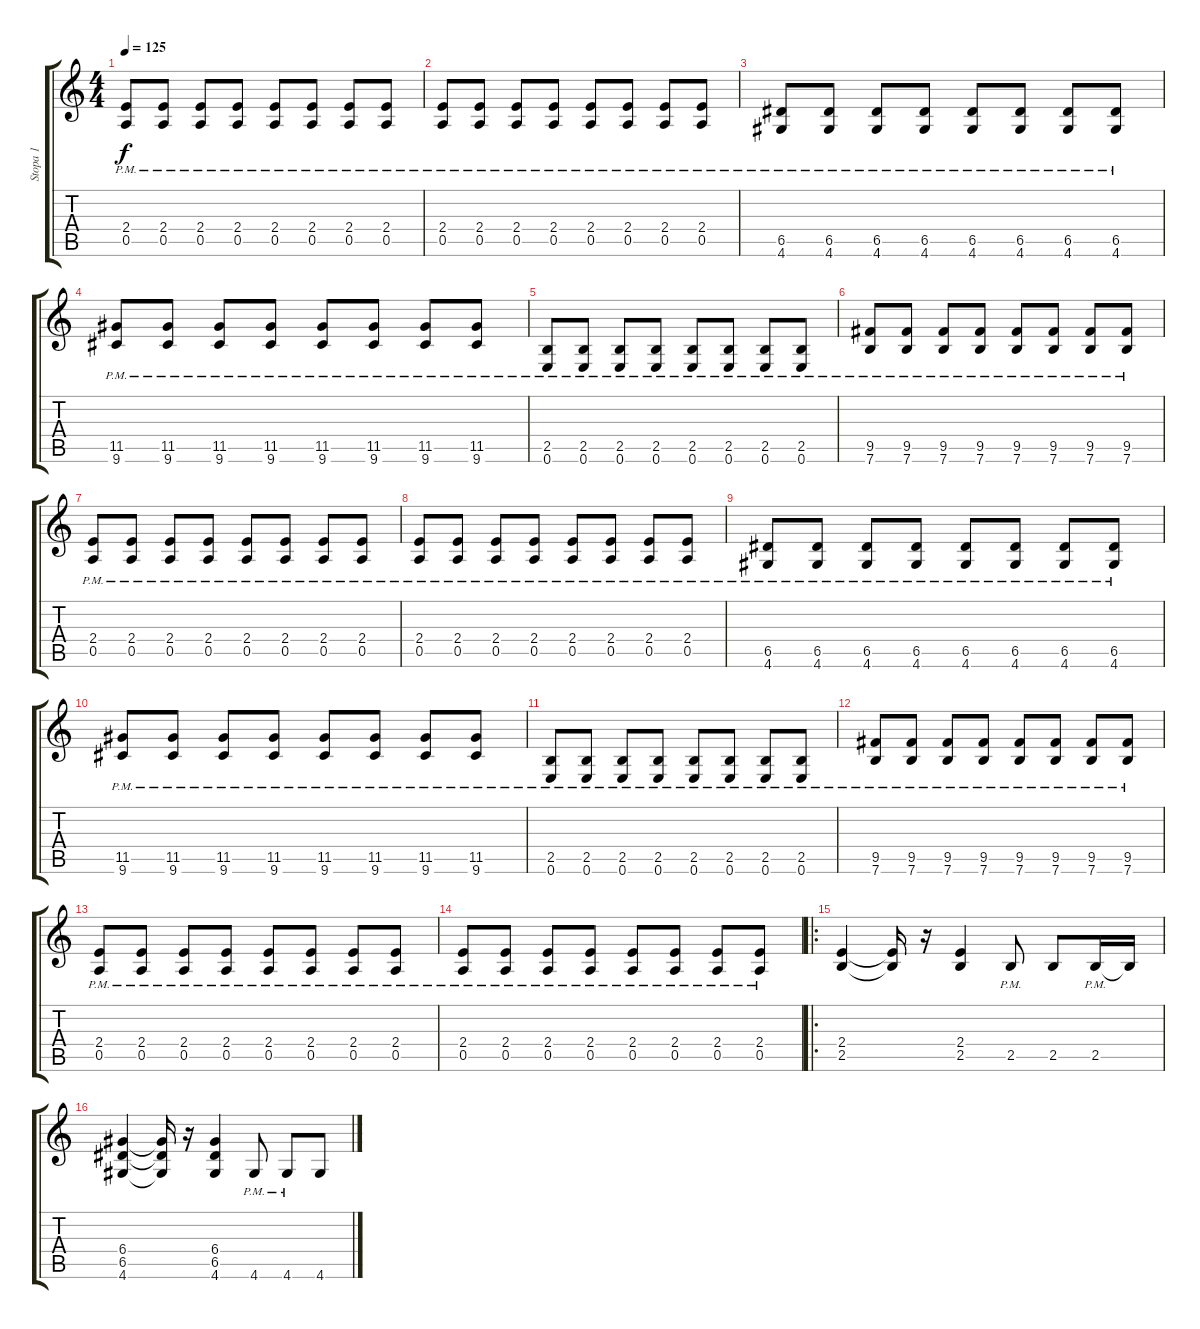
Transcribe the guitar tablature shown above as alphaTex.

\track ("Stopa 1" "Stopa 1") {instrument overdrivenguitar}
\staff {score tabs}
\tuning (E4 B3 G3 D3 A2 E2) {hide}
\ts (4 4)
\tempo 125
\clef g2
\ks c
(2.4{pm} 0.5{pm}).8{dy f} (2.4{pm} 0.5{pm}).8 (2.4{pm} 0.5{pm}).8 (2.4{pm} 0.5{pm}).8 (2.4{pm} 0.5{pm}).8 (2.4{pm} 0.5{pm}).8 (2.4{pm} 0.5{pm}).8 (2.4{pm} 0.5{pm}).8 |
(2.4{pm} 0.5{pm}).8 (2.4{pm} 0.5{pm}).8 (2.4{pm} 0.5{pm}).8 (2.4{pm} 0.5{pm}).8 (2.4{pm} 0.5{pm}).8 (2.4{pm} 0.5{pm}).8 (2.4{pm} 0.5{pm}).8 (2.4{pm} 0.5{pm}).8 |
(6.5{pm} 4.6{pm}).8 (6.5{pm} 4.6{pm}).8 (6.5{pm} 4.6{pm}).8 (6.5{pm} 4.6{pm}).8 (6.5{pm} 4.6{pm}).8 (6.5{pm} 4.6{pm}).8 (6.5{pm} 4.6{pm}).8 (6.5{pm} 4.6{pm}).8 |
(11.5{pm} 9.6{pm}).8 (11.5{pm} 9.6{pm}).8 (11.5{pm} 9.6{pm}).8 (11.5{pm} 9.6{pm}).8 (11.5{pm} 9.6{pm}).8 (11.5{pm} 9.6{pm}).8 (11.5{pm} 9.6{pm}).8 (11.5{pm} 9.6{pm}).8 |
(2.5{pm} 0.6{pm}).8 (2.5{pm} 0.6{pm}).8 (2.5{pm} 0.6{pm}).8 (2.5{pm} 0.6{pm}).8 (2.5{pm} 0.6{pm}).8 (2.5{pm} 0.6{pm}).8 (2.5{pm} 0.6{pm}).8 (2.5{pm} 0.6{pm}).8 |
(9.5{pm} 7.6{pm}).8 (9.5{pm} 7.6{pm}).8 (9.5{pm} 7.6{pm}).8 (9.5{pm} 7.6{pm}).8 (9.5{pm} 7.6{pm}).8 (9.5{pm} 7.6{pm}).8 (9.5{pm} 7.6{pm}).8 (9.5{pm} 7.6{pm}).8 |
(2.4{pm} 0.5{pm}).8 (2.4{pm} 0.5{pm}).8 (2.4{pm} 0.5{pm}).8 (2.4{pm} 0.5{pm}).8 (2.4{pm} 0.5{pm}).8 (2.4{pm} 0.5{pm}).8 (2.4{pm} 0.5{pm}).8 (2.4{pm} 0.5{pm}).8 |
(2.4{pm} 0.5{pm}).8 (2.4{pm} 0.5{pm}).8 (2.4{pm} 0.5{pm}).8 (2.4{pm} 0.5{pm}).8 (2.4{pm} 0.5{pm}).8 (2.4{pm} 0.5{pm}).8 (2.4{pm} 0.5{pm}).8 (2.4{pm} 0.5{pm}).8 |
(6.5{pm} 4.6{pm}).8 (6.5{pm} 4.6{pm}).8 (6.5{pm} 4.6{pm}).8 (6.5{pm} 4.6{pm}).8 (6.5{pm} 4.6{pm}).8 (6.5{pm} 4.6{pm}).8 (6.5{pm} 4.6{pm}).8 (6.5{pm} 4.6{pm}).8 |
(11.5{pm} 9.6{pm}).8 (11.5{pm} 9.6{pm}).8 (11.5{pm} 9.6{pm}).8 (11.5{pm} 9.6{pm}).8 (11.5{pm} 9.6{pm}).8 (11.5{pm} 9.6{pm}).8 (11.5{pm} 9.6{pm}).8 (11.5{pm} 9.6{pm}).8 |
(2.5{pm} 0.6{pm}).8 (2.5{pm} 0.6{pm}).8 (2.5{pm} 0.6{pm}).8 (2.5{pm} 0.6{pm}).8 (2.5{pm} 0.6{pm}).8 (2.5{pm} 0.6{pm}).8 (2.5{pm} 0.6{pm}).8 (2.5{pm} 0.6{pm}).8 |
(9.5{pm} 7.6{pm}).8 (9.5{pm} 7.6{pm}).8 (9.5{pm} 7.6{pm}).8 (9.5{pm} 7.6{pm}).8 (9.5{pm} 7.6{pm}).8 (9.5{pm} 7.6{pm}).8 (9.5{pm} 7.6{pm}).8 (9.5{pm} 7.6{pm}).8 |
(2.4{pm} 0.5{pm}).8 (2.4{pm} 0.5{pm}).8 (2.4{pm} 0.5{pm}).8 (2.4{pm} 0.5{pm}).8 (2.4{pm} 0.5{pm}).8 (2.4{pm} 0.5{pm}).8 (2.4{pm} 0.5{pm}).8 (2.4{pm} 0.5{pm}).8 |
(2.4{pm} 0.5{pm}).8 (2.4{pm} 0.5{pm}).8 (2.4{pm} 0.5{pm}).8 (2.4{pm} 0.5{pm}).8 (2.4{pm} 0.5{pm}).8 (2.4{pm} 0.5{pm}).8 (2.4{pm} 0.5{pm}).8 (2.4{pm} 0.5{pm}).8 |
\ro
(2.4 2.5).4 (2.4{t} 2.5{t}).16 r.16 (2.4 2.5).4 2.5{pm}.8 2.5.8 2.5{pm}.16 2.5{t}.16 |
(6.4 6.5 4.6).4 (6.4{t} 6.5{t} 4.6{t}).16 r.16 (6.4 6.5 4.6).4 4.6{pm}.8 4.6{pm}.8 4.6.8
